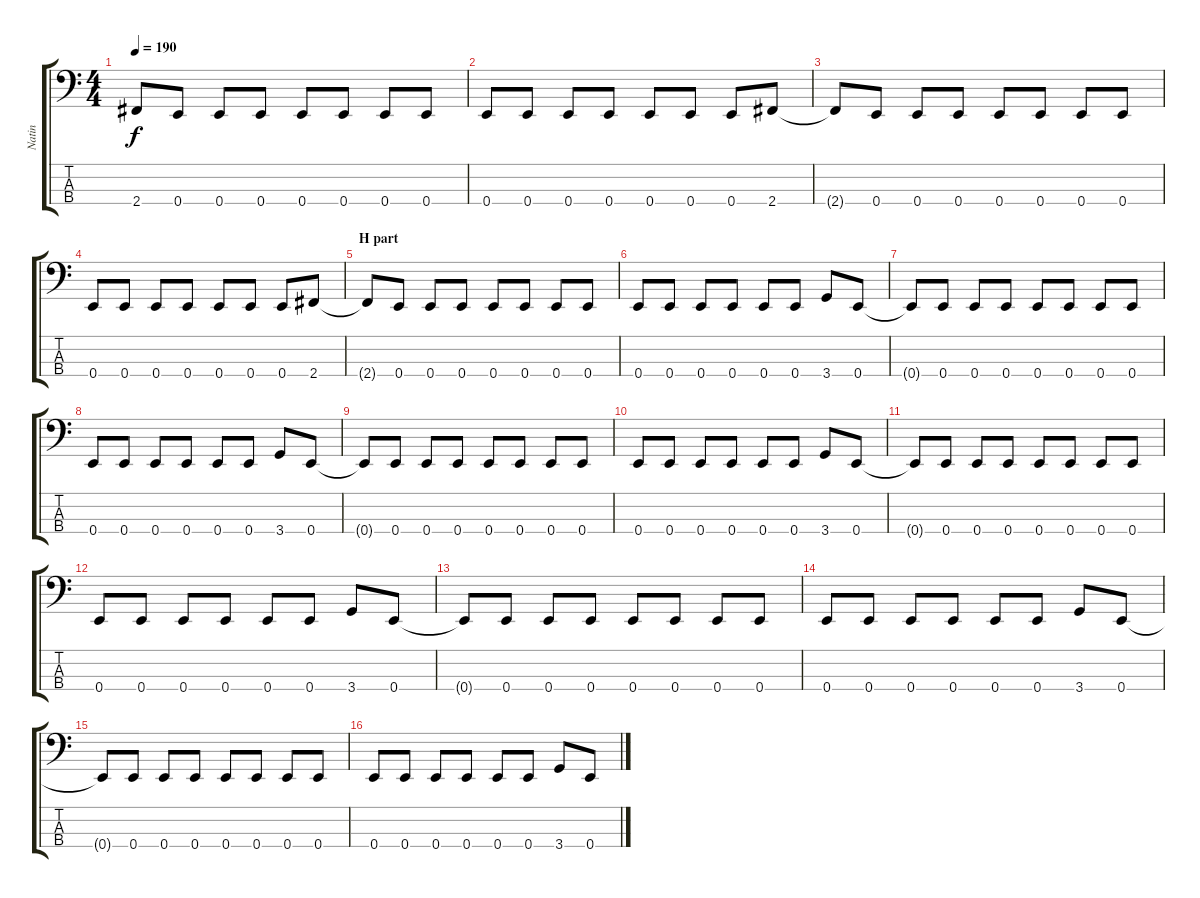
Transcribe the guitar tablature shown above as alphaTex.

\track ("Natin" "Natin") {instrument electricbasspick}
\staff {score tabs}
\tuning (G2 D2 A1 E1) {hide}
\ts (4 4)
\tempo 190
\clef f4
\ks c
2.4{t}.8{dy f} 0.4.8 0.4.8 0.4.8 0.4.8 0.4.8 0.4.8 0.4.8 |
0.4.8 0.4.8 0.4.8 0.4.8 0.4.8 0.4.8 0.4.8 2.4.8 |
2.4{t}.8 0.4.8 0.4.8 0.4.8 0.4.8 0.4.8 0.4.8 0.4.8 |
0.4.8 0.4.8 0.4.8 0.4.8 0.4.8 0.4.8 0.4.8 2.4.8 |
\section ("" "H part")
2.4{t}.8 0.4.8 0.4.8 0.4.8 0.4.8 0.4.8 0.4.8 0.4.8 |
0.4.8 0.4.8 0.4.8 0.4.8 0.4.8 0.4.8 3.4.8 0.4.8 |
0.4{t}.8 0.4.8 0.4.8 0.4.8 0.4.8 0.4.8 0.4.8 0.4.8 |
0.4.8 0.4.8 0.4.8 0.4.8 0.4.8 0.4.8 3.4.8 0.4.8 |
0.4{t}.8 0.4.8 0.4.8 0.4.8 0.4.8 0.4.8 0.4.8 0.4.8 |
0.4.8 0.4.8 0.4.8 0.4.8 0.4.8 0.4.8 3.4.8 0.4.8 |
0.4{t}.8 0.4.8 0.4.8 0.4.8 0.4.8 0.4.8 0.4.8 0.4.8 |
0.4.8 0.4.8 0.4.8 0.4.8 0.4.8 0.4.8 3.4.8 0.4.8 |
0.4{t}.8 0.4.8 0.4.8 0.4.8 0.4.8 0.4.8 0.4.8 0.4.8 |
0.4.8 0.4.8 0.4.8 0.4.8 0.4.8 0.4.8 3.4.8 0.4.8 |
0.4{t}.8 0.4.8 0.4.8 0.4.8 0.4.8 0.4.8 0.4.8 0.4.8 |
0.4.8 0.4.8 0.4.8 0.4.8 0.4.8 0.4.8 3.4.8 0.4.8
